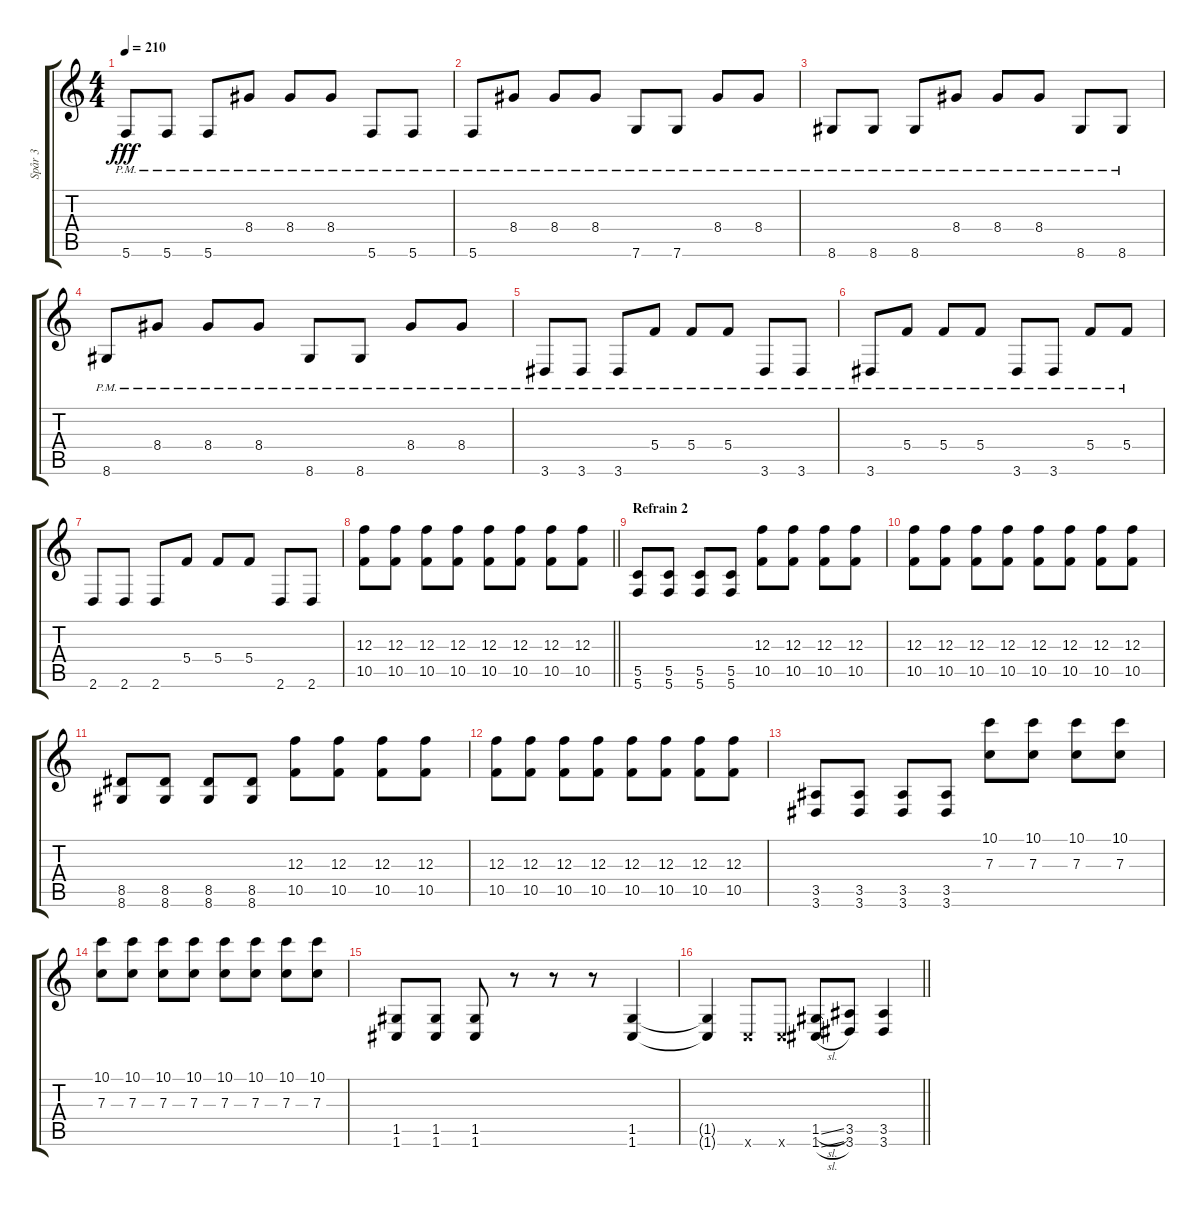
\track ("Spår 3" "Spår 3") {instrument distortionguitar}
\staff {score tabs}
\tuning (D4 A3 F3 C3 G2 C2) {hide}
\ts (4 4)
\tempo 210
\clef g2
\ks c
5.6{pm}.8{dy fff volume 16 instrument distortionguitar} 5.6{pm}.8 5.6{pm}.8 8.4{pm}.8 8.4{pm}.8 8.4{pm}.8 5.6{pm}.8 5.6{pm}.8 |
5.6{pm}.8 8.4{pm}.8 8.4{pm}.8 8.4{pm}.8 7.6{pm}.8 7.6{pm}.8 8.4{pm}.8 8.4{pm}.8 |
8.6{pm}.8{volume 16 instrument distortionguitar} 8.6{pm}.8 8.6{pm}.8 8.4{pm}.8 8.4{pm}.8 8.4{pm}.8 8.6{pm}.8 8.6{pm}.8 |
8.6{pm}.8 8.4{pm}.8 8.4{pm}.8 8.4{pm}.8 8.6{pm}.8 8.6{pm}.8 8.4{pm}.8 8.4{pm}.8 |
3.6{pm}.8 3.6{pm}.8 3.6{pm}.8 5.4{pm}.8 5.4{pm}.8 5.4{pm}.8 3.6{pm}.8 3.6{pm}.8 |
3.6{pm}.8 5.4{pm}.8 5.4{pm}.8 5.4{pm}.8 3.6{pm}.8 3.6{pm}.8 5.4{pm}.8 5.4{pm}.8 |
2.6.8 2.6.8 2.6.8 5.4.8 5.4.8 5.4.8 2.6.8 2.6.8 |
\barLineRight lightlight
(12.3 10.5).8 (12.3 10.5).8 (12.3 10.5).8 (12.3 10.5).8 (12.3 10.5).8 (12.3 10.5).8 (12.3 10.5).8 (12.3 10.5).8 |
\section ("" "Refrain 2")
(5.5 5.6).8 (5.5 5.6).8 (5.5 5.6).8 (5.5 5.6).8 (12.3 10.5).8 (12.3 10.5).8 (12.3 10.5).8 (12.3 10.5).8 |
(12.3 10.5).8 (12.3 10.5).8 (12.3 10.5).8 (12.3 10.5).8 (12.3 10.5).8 (12.3 10.5).8 (12.3 10.5).8 (12.3 10.5).8 |
(8.5 8.6).8 (8.5 8.6).8 (8.5 8.6).8 (8.5 8.6).8 (12.3 10.5).8 (12.3 10.5).8 (12.3 10.5).8 (12.3 10.5).8 |
(12.3 10.5).8 (12.3 10.5).8 (12.3 10.5).8 (12.3 10.5).8 (12.3 10.5).8 (12.3 10.5).8 (12.3 10.5).8 (12.3 10.5).8 |
(3.5 3.6).8 (3.5 3.6).8 (3.5 3.6).8 (3.5 3.6).8 (10.1 7.3).8 (10.1 7.3).8 (10.1 7.3).8 (10.1 7.3).8 |
(10.1 7.3).8 (10.1 7.3).8 (10.1 7.3).8 (10.1 7.3).8 (10.1 7.3).8 (10.1 7.3).8 (10.1 7.3).8 (10.1 7.3).8 |
(1.5 1.6).8 (1.5 1.6).8 (1.5 1.6).8 r.8 r.8 r.8 (1.5 1.6).4 |
\barLineRight lightlight
(1.5{t} 1.6{t}).4 0.6{x}.8 0.6{x}.8 (1.5{sl} 1.6{sl}).8 (3.5 3.6).8 (3.5 3.6).4
